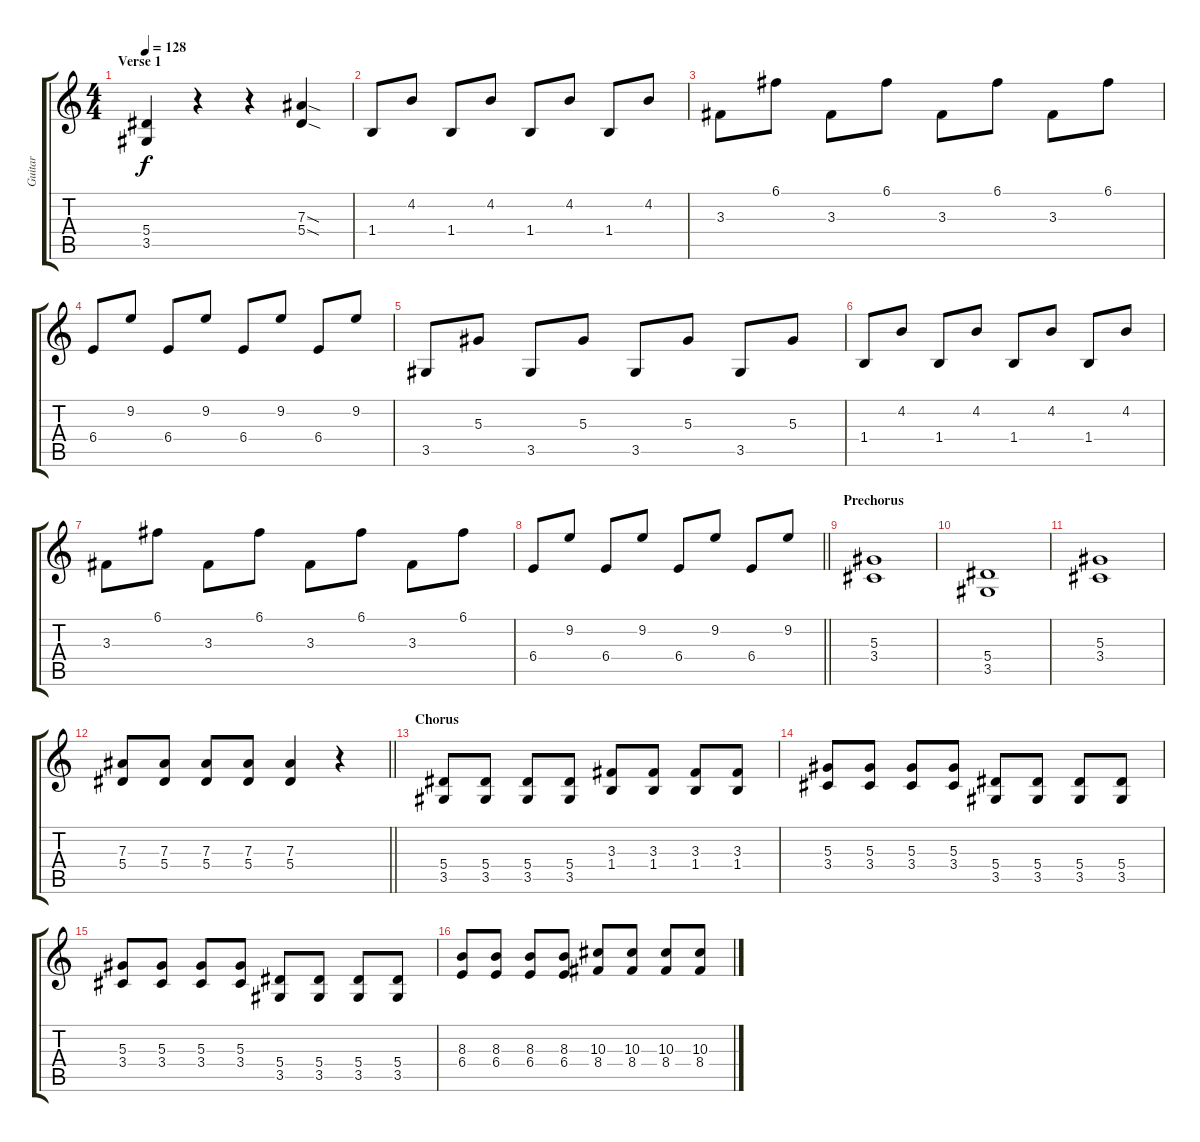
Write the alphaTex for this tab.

\track ("Guitar" "Guitar") {instrument distortionguitar}
\staff {score tabs}
\tuning (C4 G3 Eb3 Bb2 F2 C2) {hide}
\ts (4 4)
\section ("" "Verse 1")
\tempo 128
\clef g2
\ks c
(5.4 3.5).4{dy f} r.4 r.4 (7.3{sod} 5.4{sod}).4 |
1.4.8 4.2.8 1.4.8 4.2.8 1.4.8 4.2.8 1.4.8 4.2.8 |
3.3.8 6.1.8 3.3.8 6.1.8 3.3.8 6.1.8 3.3.8 6.1.8 |
6.4.8 9.2.8 6.4.8 9.2.8 6.4.8 9.2.8 6.4.8 9.2.8 |
3.5.8 5.3.8 3.5.8 5.3.8 3.5.8 5.3.8 3.5.8 5.3.8 |
1.4.8 4.2.8 1.4.8 4.2.8 1.4.8 4.2.8 1.4.8 4.2.8 |
3.3.8 6.1.8 3.3.8 6.1.8 3.3.8 6.1.8 3.3.8 6.1.8 |
\barLineRight lightlight
6.4.8 9.2.8 6.4.8 9.2.8 6.4.8 9.2.8 6.4.8 9.2.8 |
\section ("" "Prechorus")
(5.3 3.4).1 |
(5.4 3.5).1 |
(5.3 3.4).1 |
\barLineRight lightlight
(7.3 5.4).8 (7.3 5.4).8 (7.3 5.4).8 (7.3 5.4).8 (7.3 5.4).4 r.4 |
\section ("" "Chorus")
(5.4 3.5).8 (5.4 3.5).8 (5.4 3.5).8 (5.4 3.5).8 (3.3 1.4).8 (3.3 1.4).8 (3.3 1.4).8 (3.3 1.4).8 |
(5.3 3.4).8 (5.3 3.4).8 (5.3 3.4).8 (5.3 3.4).8 (5.4 3.5).8 (5.4 3.5).8 (5.4 3.5).8 (5.4 3.5).8 |
(5.3 3.4).8 (5.3 3.4).8 (5.3 3.4).8 (5.3 3.4).8 (5.4 3.5).8 (5.4 3.5).8 (5.4 3.5).8 (5.4 3.5).8 |
(8.3 6.4).8 (8.3 6.4).8 (8.3 6.4).8 (8.3 6.4).8 (10.3 8.4).8 (10.3 8.4).8 (10.3 8.4).8 (10.3 8.4).8
